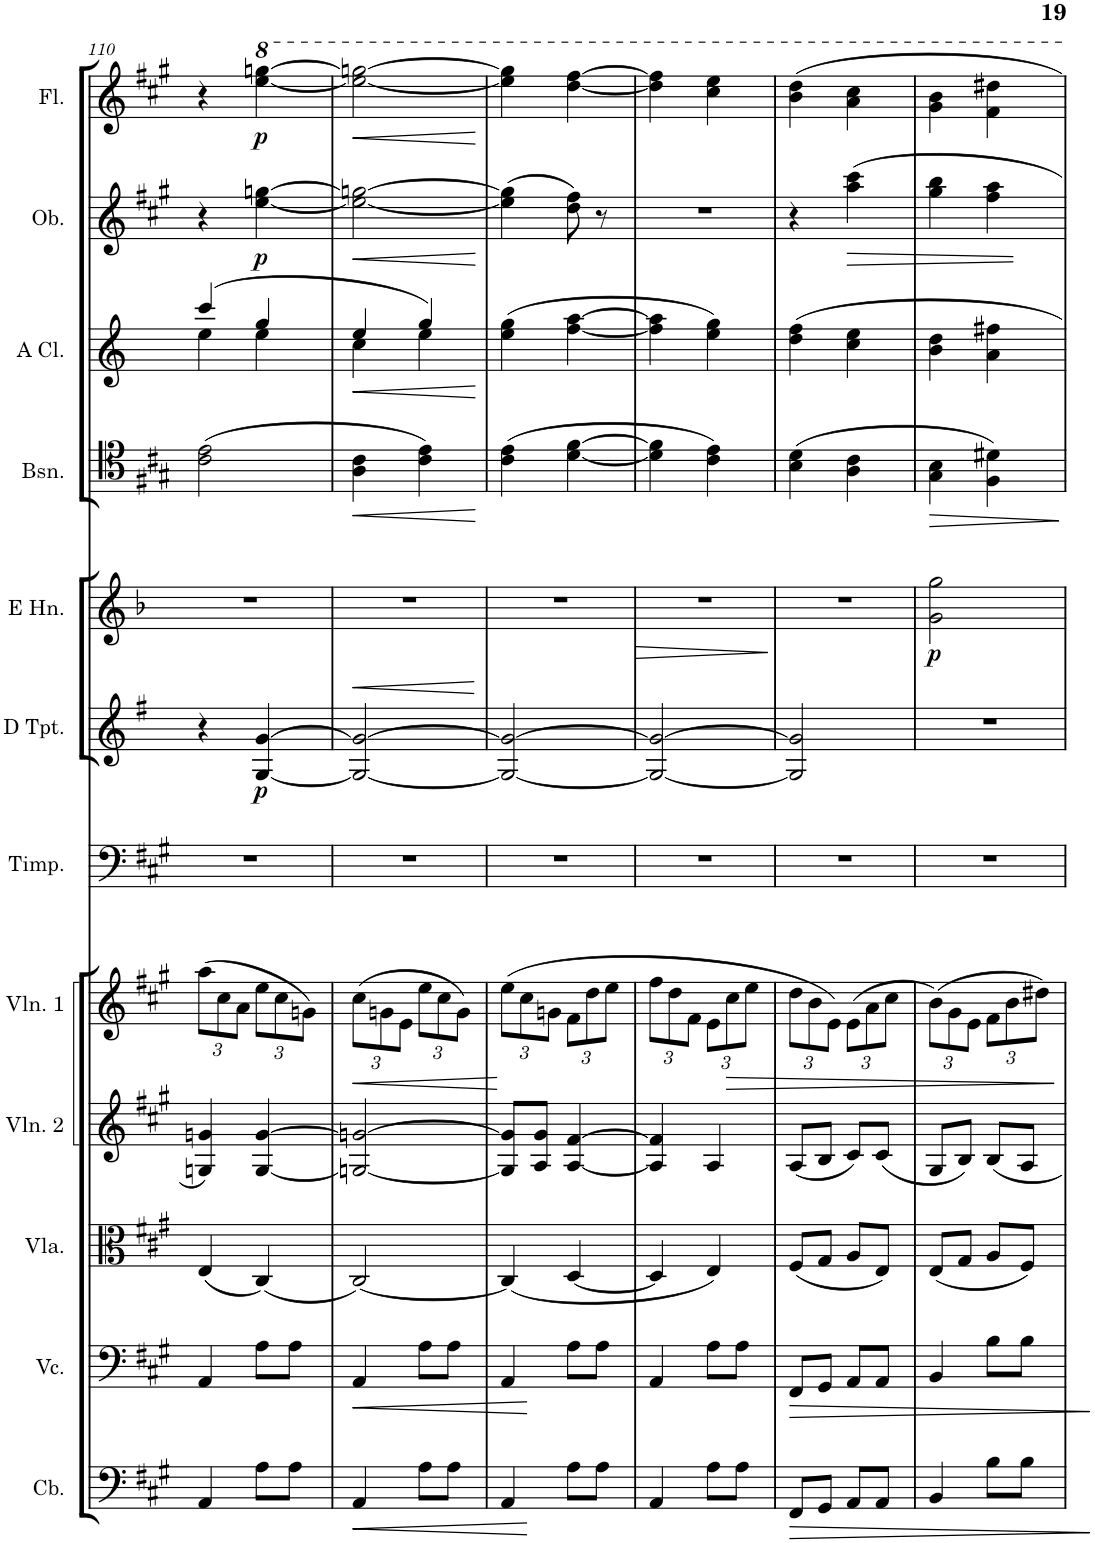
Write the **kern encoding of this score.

**kern	**dynam	**kern	**dynam	**kern	**kern	**kern	**dynam	**kern	**kern	**dynam	**kern	**dynam	**kern	**dynam	**kern	**dynam	**kern	**dynam	**kern	**dynam
*part12	*part12	*part11	*part11	*part10	*part9	*part8	*part8	*part7	*part6	*part6	*part5	*part5	*part4	*part4	*part3	*part3	*part2	*part2	*part1	*part1
*staff12	*staff12	*staff11	*staff11	*staff10	*staff9	*staff8	*staff8	*staff7	*staff6	*staff6	*staff5	*staff5	*staff4	*staff4	*staff3	*staff3	*staff2	*staff2	*staff1	*staff1
*I"Violoncello II et Bassi	*	*I"Violoncello	*	*I"Viole	*I"Violin 2	*I"Violin 1	*	*I"Timpani	*I"Clarini in D	*	*I"Corni in E	*	*I"Fagotti	*	*I"Clarinetti	*	*I"Oboi	*	*I"Flauti	*
*	*	*I'Vc.	*	*	*I'Vln. 2	*I'Vln. 1	*	*I'Timp.	*	*	*	*	*	*	*	*	*I'Ob.	*	*I'Fl.	*
!!LO:PB:g=z
*clefF4	*	*clefF4	*	*clefC3	*clefG2	*clefG2	*	*clefF4	*clefG2	*	*clefG2	*	*clefC4	*	*clefG2	*	*clefG2	*	*clefG2	*
*Trd7c12	*	*	*	*	*	*	*	*	*Trd-1c-2	*	*Trd5c8	*	*	*	*Trd2c3	*	*	*	*	*
*k[f#c#g#]	*	*k[f#c#g#]	*	*k[f#c#g#]	*k[f#c#g#]	*k[f#c#g#]	*	*k[f#c#g#]	*k[f#]	*	*k[b-]	*	*k[f#c#g#]	*	*k[]	*	*k[f#c#g#]	*	*k[f#c#g#]	*
*M2/4	*	*M2/4	*	*M2/4	*M2/4	*M2/4	*	*M2/4	*M2/4	*	*M2/4	*	*M2/4	*	*M2/4	*	*M2/4	*	*M2/4	*
*	*	*	*	*	*	*Xbrackettup	*	*	*	*	*	*	*	*	*	*	*	*	*	*
=110	=110	=110	=110	=110	=110	=110	=110	=110	=110	=110	=110	=110	=110	=110	=110	=110	=110	=110	=110	=110
*	*	*	*	*	*	*	*	*	*	*	*	*	*	*	*^	*	*	*	*	*
4AA/	.	4AA/	.	(4E/	4Gn/ 4gn/	(12aa\L	.	2r	4r	.	2r	.	(2c#\ 2e\	.	(4ccc/	4ee\	.	4r	.	4r	.
.	.	.	.	.	.	12cc#\	.	.	.	.	.	.	.	.	.	.	.	.	.	.	.
.	.	.	.	.	.	12a\J	.	.	.	.	.	.	.	.	.	.	.	.	.	.	.
!	!	!	!	!	!	!	!	!	!	!LO:DY:b	!	!	!	!	!	!	!	!	!LO:DY:b	!	!LO:DY:b
8A\L	.	8A\L	.	(4C#/)	[4G/ [4g/	12ee\L	.	.	[4G/ [4g/	p	.	.	.	.	4gg/	4ee\	.	[4ee\ [4ggn\	p	[4eee\ [4gggn\	p
.	.	.	.	.	.	12cc#\	.	.	.	.	.	.	.	.	.	.	.	.	.	.	.
8A\J	.	8A\J	.	.	.	.	.	.	.	.	.	.	.	.	.	.	.	.	.	.	.
.	.	.	.	.	.	12gn\J)	.	.	.	.	.	.	.	.	.	.	.	.	.	.	.
=111	=111	=111	=111	=111	=111	=111	=111	=111	=111	=111	=111	=111	=111	=111	=111	=111	=111	=111	=111	=111	=111
!	!LO:HP:b	!	!LO:HP:b	!	!	!	!LO:HP:b	!	!	!LO:HP:b	!	!	!	!LO:HP:b	!	!	!LO:HP:b	!	!LO:HP:b	!	!LO:HP:b
4AA/	<	4AA/	<	[2C#/)	2Gn/_ 2gn/_	(12cc#\L	<	2r	2G/_ 2g/_	<	2r	.	4A\ 4c#\	<	4cc\	4ee/	<	2ee\_ 2ggn\_	<	2eee\_ 2gggn\_	<
.	.	.	.	.	.	12gn\	.	.	.	.	.	.	.	.	.	.	.	.	.	.	.
.	.	.	.	.	.	12e\J	.	.	.	.	.	.	.	.	.	.	.	.	.	.	.
8A\L	.	8A\L	.	.	.	12ee\L	.	.	.	.	.	.	4c#\ 4e\)	.	4gg/)	4ee\	.	.	.	.	.
.	.	.	.	.	.	12cc#\	.	.	.	.	.	.	.	.	.	.	.	.	.	.	.
8A\J	.	8A\J	.	.	.	.	.	.	.	.	.	.	.	.	.	.	.	.	.	.	.
.	.	.	.	.	.	12g\J)	.	.	.	.	.	.	.	.	.	.	.	.	.	.	.
*	*	*	*	*	*	*	*	*	*	*	*	*	*	*	*v	*v	*	*	*	*	*
.	[	.	[	.	.	.	.	.	.	[	.	.	.	[	.	[	.	[	.	[
=112	=112	=112	=112	=112	=112	=112	=112	=112	=112	=112	=112	=112	=112	=112	=112	=112	=112	=112	=112	=112
4AA/	.	4AA/	.	(4C#/]	8G/] 8g/]L	(12ee\L	.	2r	2G/_ 2g/_	.	2r	.	(4c#\ 4e\	.	(4ee\ 4gg\	.	(4ee\] 4gg\]	.	4eee\] 4ggg\]	.
.	.	.	.	.	.	12cc#\	[	.	.	.	.	.	.	.	.	.	.	.	.	.
.	.	.	.	.	8A/ 8gn/J	.	.	.	.	.	.	.	.	.	.	.	.	.	.	.
.	.	.	.	.	.	12gn\J	.	.	.	.	.	.	.	.	.	.	.	.	.	.
8A\L	.	8A\L	.	[4D/	[4A/ [4f#/	12f#\L	.	.	.	.	.	.	[4d\ [4f#\	.	[4ff\ [4aa\	.	8dd\ 8ff#\)	.	[4ddd\ [4fff#\	.
.	.	.	.	.	.	12dd\	.	.	.	.	.	.	.	.	.	.	.	.	.	.
8A\J	.	8A\J	.	.	.	.	.	.	.	.	.	.	.	.	.	.	8r	.	.	.
.	.	.	.	.	.	12ee\J	.	.	.	.	.	.	.	.	.	.	.	.	.	.
=113	=113	=113	=113	=113	=113	=113	=113	=113	=113	=113	=113	=113	=113	=113	=113	=113	=113	=113	=113	=113
!	!	!	!	!	!	!	!	!	!	!LO:HP:b	!	!	!	!	!	!	!	!	!	!
4AA/	.	4AA/	.	4D/]	4A/] 4f#/]	12ff#\L	.	2r	2G/_ 2g/_	>	2r	.	4d\] 4f#\]	.	4ff\] 4aa\]	.	2r	.	4ddd\] 4fff#\]	.
.	.	.	.	.	.	12dd\	.	.	.	.	.	.	.	.	.	.	.	.	.	.
.	.	.	.	.	.	12f#\J	.	.	.	.	.	.	.	.	.	.	.	.	.	.
8A\L	.	8A\L	.	4E/)	4A/	12e\L	.	.	.	.	.	.	4c#\ 4e\)	.	4ee\ 4gg\)	.	.	.	4ccc#\ 4eee\	.
!	!	!	!	!	!	!	!LO:HP:b	!	!	!	!	!	!	!	!	!	!	!	!	!
.	.	.	.	.	.	12cc#\	>	.	.	.	.	.	.	.	.	.	.	.	.	.
8A\J	.	8A\J	.	.	.	.	.	.	.	.	.	.	.	.	.	.	.	.	.	.
.	.	.	.	.	.	12ee\J	.	.	.	.	.	.	.	.	.	.	.	.	.	.
.	.	.	.	.	.	.	.	.	.	]	.	.	.	.	.	.	.	.	.	.
=114	=114	=114	=114	=114	=114	=114	=114	=114	=114	=114	=114	=114	=114	=114	=114	=114	=114	=114	=114	=114
!	!LO:HP:b	!	!LO:HP:b	!	!	!	!	!	!	!	!	!	!	!	!	!	!	!	!	!
8FF#/L	>	8FF#/L	>	(8F#/L	(8A/L	12dd\L	.	2r	2G/] 2g/]	.	2r	.	(4B\ 4d\	.	4dd\ 4ff\	.	4r	.	4bb\ 4ddd\	.
.	.	.	.	.	.	12b\	.	.	.	.	.	.	.	.	.	.	.	.	.	.
8GG#/J	.	8GG#/J	.	8G#/J	8B/J	.	.	.	.	.	.	.	.	.	.	.	.	.	.	.
.	.	.	.	.	.	12e\J)	.	.	.	.	.	.	.	.	.	.	.	.	.	.
8AA/L	.	8AA/L	.	8A/L	8c#/L)	(>12e\L	.	.	.	.	.	.	4A\ 4c#\	.	4cc\ 4ee\	.	4aa\ 4ccc#\	.	4aa\ 4ccc#\	.
.	.	.	.	.	.	12a\	.	.	.	.	.	.	.	.	.	.	.	.	.	.
8AA/J	.	8AA/J	.	8E/J)	(8c#/J	.	.	.	.	.	.	.	.	.	.	.	.	.	.	.
.	.	.	.	.	.	12cc#\J	.	.	.	.	.	.	.	.	.	.	.	.	.	.
.	]	.	]	.	.	.	.	.	.	.	.	.	.	.	.	.	.	.	.	.
=115	=115	=115	=115	=115	=115	=115	=115	=115	=115	=115	=115	=115	=115	=115	=115	=115	=115	=115	=115	=115
!	!	!	!	!	!	!	!	!	!	!	!	!LO:DY:b	!	!LO:HP:b	!	!	!	!	!	!
4BB/	.	4BB/	.	(8E/L	8G#/L	(>12b\L)	.	2r	2r	.	2g\ 2gg\	p	4G#\ 4B\	>	4b\ 4dd\	.	4gg#\ 4bb\	.	4gg#\ 4bb\	.
.	.	.	.	.	.	12g#\	.	.	.	.	.	.	.	.	.	.	.	.	.	.
.	.	.	.	8G#/J	8B/J)	.	.	.	.	.	.	.	.	.	.	.	.	.	.	.
.	.	.	.	.	.	12e\J	.	.	.	.	.	.	.	.	.	.	.	.	.	.
8B\L	.	8B\L	.	8A/L	8B/L	12f#\L	.	.	.	.	.	.	4F#\ 4d#X\)	.	4a\ 4ff#X\	.	4ff#\ 4aa\	.	4ff#\ 4ddd#X\	.
.	.	.	.	.	.	12b\	.	.	.	.	.	.	.	.	.	.	.	.	.	.
8B\J	.	8B\J	.	8F#/J)	8A/J	.	.	.	.	.	.	.	.	.	.	.	.	.	.	.
.	.	.	.	.	.	12dd#X\J)	.	.	.	.	.	.	.	.	.	.	.	.	.	.
.	.	.	.	.	.	.	]	.	.	.	.	.	.	]	.	.	.	.	.	.
=	=	=	=	=	=	=	=	=	=	=	=	=	=	=	=	=	=	=	=	=
*-	*-	*-	*-	*-	*-	*-	*-	*-	*-	*-	*-	*-	*-	*-	*-	*-	*-	*-	*-	*-
